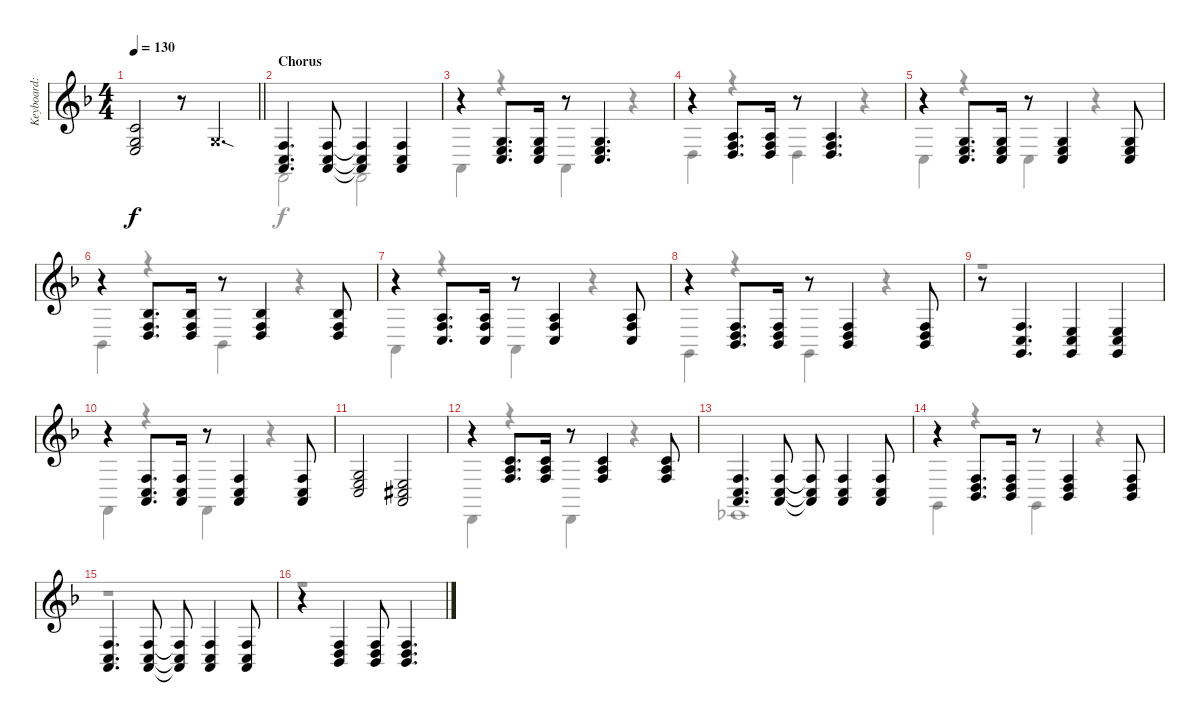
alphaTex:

\track ("Keyboard: Tsumugi Kotobuki" "Keyboard: ") {instrument electricgrandpiano}
\staff {score}
\tuning (E4 B3 G3 D3 A2 D2) {hide}
\voice
\ts (4 4)
\tempo 130
\clef g2
\barLineRight lightlight
\ks f
(1.2 0.3 2.4).2{dy f} r.8 0.3{sod x}.4{d} |
\section ("" "Chorus")
(3.4 3.5 7.6).4{d} (3.4 3.5 7.6).8 (3.4{t} 3.5{t} 7.6{t}).4 (3.4 3.5 7.6).4 |
r.4 (0.3 2.4 3.5).8{d} (0.3 2.4 3.5).16 r.8 (0.3 2.4 3.5).4{d} |
r.4 (2.3 3.4 5.5).8{d} (2.3 3.4 5.5).16 r.8 (2.3 3.4 5.5).4{d} |
r.4 (0.3 2.4 3.5).8{d} (0.3 2.4 3.5).16 r.8 (0.3 2.4 3.5).4 (0.3 2.4 3.5).8 |
r.4 (3.3 3.4 5.5).8{d} (3.3 3.4 5.5).16 r.8 (3.3 3.4 5.5).4 (3.3 3.4 5.5).8 |
r.4 (2.3 3.4 3.5).8{d} (2.3 3.4 3.5).16 r.8 (2.3 3.4 3.5).4 (2.3 3.4 3.5).8 |
r.4 (0.4 8.5 8.6).8{d} (0.4 8.5 8.6).16 r.8 (0.4 8.5 8.6).4 (0.4 8.5 8.6).8 |
r.8 (3.4 3.5 5.6).4{d} (2.4 3.5 5.6).4 (2.4 3.5 5.6).4 |
r.4 (3.4 3.5 7.6).8{d} (3.4 3.5 7.6).16 r.8 (3.4 3.5 7.6).4 (3.4 3.5 7.6).8 |
(0.3 2.4 3.5).2 (2.4 4.5{acc #} 7.6).2 |
r.4 (1.2 2.3 3.4).8{d} (1.2 2.3 3.4).16 r.8 (1.2 2.3 3.4).4 (1.2 2.3 3.4).8 |
(3.4 3.5 7.6).4{d} (3.4 3.5 7.6).8 (3.4{t} 3.5{t} 7.6{t}).8 (3.4 3.5 7.6).4 (3.4 3.5 7.6).8 |
r.4 (3.4 5.5 8.6).8{d} (3.4 5.5 8.6).16 r.8 (3.4 5.5 8.6).4 (3.4 5.5 8.6).8 |
(3.4 3.5 7.6).4{d} (3.4 3.5 7.6).8 (3.4{t} 3.5{t} 7.6{t}).8 (3.4 3.5 7.6).4 (3.4 3.5 7.6).8 |
r.4 (3.4 5.5 8.6).4 (3.4 5.5 8.6).8 (3.4 5.5 8.6).4{d}
\voice
\clef g2
\ottava regular
\simile none
\barLineRight lightlight
\ks f
|
3.6.2 3.6.2 |
0.5.4 r.4 0.5.4 r.4 |
0.4.4 r.4 0.4.4 r.4 |
3.5.4 r.4 3.5.4 r.4 |
1.5.4 r.4 1.5.4 r.4 |
0.5.4 r.4 0.5.4 r.4 |
5.6.4 r.4 5.6.4 r.4 |
r.1 |
3.6.4 r.4 3.6.4 r.4 |
|
0.6.4 r.4 0.6.4 r.4 |
1.6.1 |
5.6.4 r.4 5.6.4 r.4 |
r.1 |
r.1
